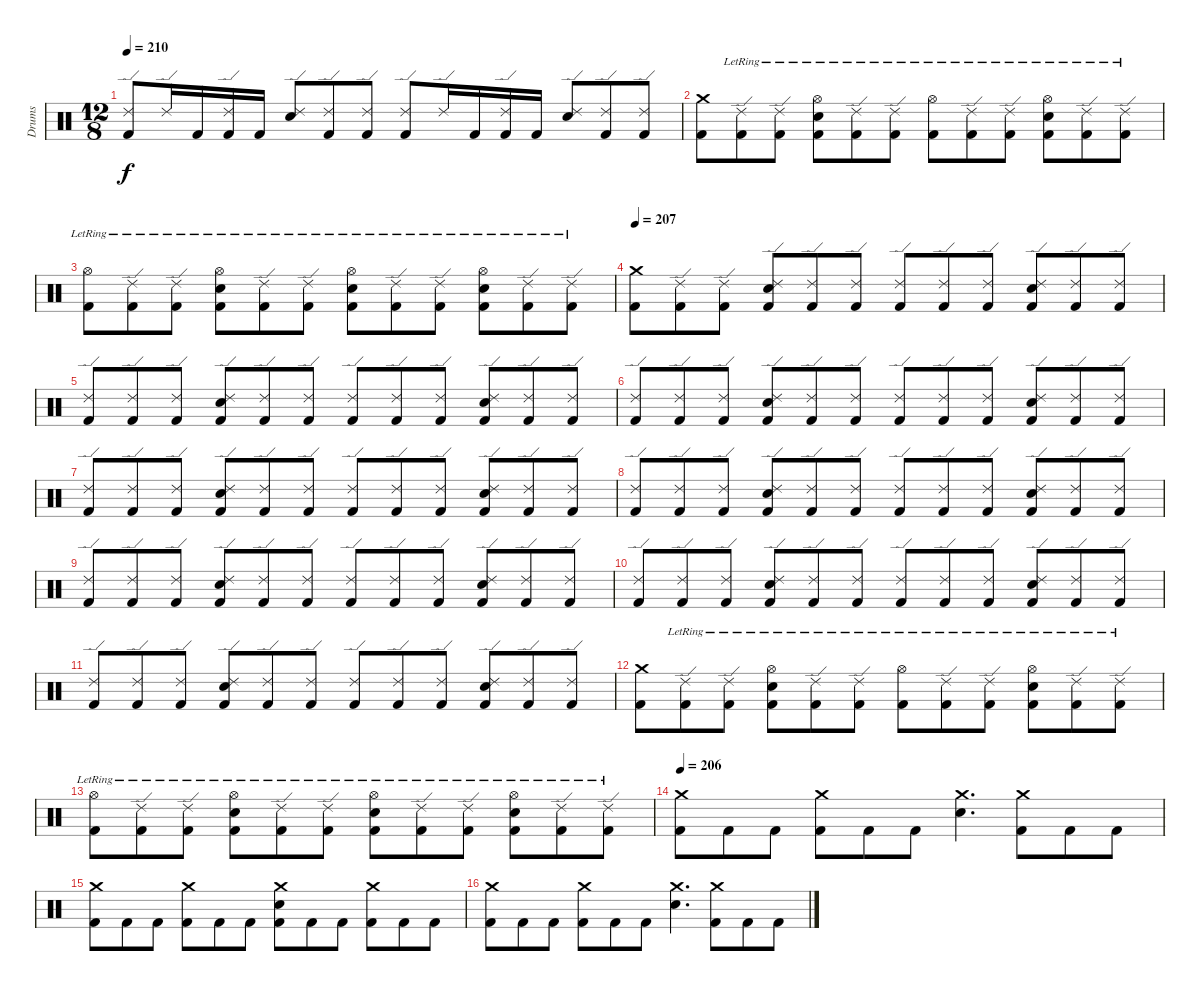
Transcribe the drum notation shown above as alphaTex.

\track ("Drums" "Drums") {instrument percussion}
\staff {score}
\articulation defaults
\ts (12 8)
\tempo 210
\clef neutral
\ks c
("Ride (edge) 2" "Kick (hit) 2").8{dy f} "Ride (edge) 2".16 "Kick (hit) 2".16 ("Ride (edge) 2" "Kick (hit) 2").16 "Kick (hit) 2".16 ("Ride (edge) 2" "Snare (hit) 2").8 ("Ride (edge) 2" "Kick (hit) 2").8 ("Ride (edge) 2" "Kick (hit) 2").8 ("Ride (edge) 2" "Kick (hit) 2").8 "Ride (edge) 2".16 "Kick (hit) 2".16 ("Ride (edge) 2" "Kick (hit) 2").16 "Kick (hit) 2".16 ("Ride (edge) 2" "Snare (hit) 2").8 ("Ride (edge) 2" "Kick (hit) 2").8 ("Ride (edge) 2" "Kick (hit) 2").8 |
("Crash medium (hit)" "Kick (hit) 2").8 ("Ride (edge) 2"{lr} "Kick (hit) 2").8 ("Ride (edge) 2"{lr} "Kick (hit) 2").8 ("Hi-Hat (open)"{lr} "Kick (hit) 2" "Snare (hit) 2").8 ("Ride (edge) 2"{lr} "Kick (hit) 2").8 ("Ride (edge) 2"{lr} "Kick (hit) 2").8 ("Hi-Hat (open)"{lr} "Kick (hit) 2").8 ("Ride (edge) 2"{lr} "Kick (hit) 2").8 ("Ride (edge) 2"{lr} "Kick (hit) 2").8 ("Hi-Hat (open)"{lr} "Kick (hit) 2" "Snare (hit) 2").8 ("Ride (edge) 2"{lr} "Kick (hit) 2").8 ("Ride (edge) 2"{lr} "Kick (hit) 2").8 |
("Hi-Hat (open)"{lr} "Kick (hit) 2").8 ("Ride (edge) 2"{lr} "Kick (hit) 2").8 ("Ride (edge) 2"{lr} "Kick (hit) 2").8 ("Hi-Hat (open)"{lr} "Kick (hit) 2" "Snare (hit) 2").8 ("Ride (edge) 2"{lr} "Kick (hit) 2").8 ("Ride (edge) 2"{lr} "Kick (hit) 2").8 ("Hi-Hat (open)"{lr} "Kick (hit) 2" "Snare (hit) 2").8 ("Ride (edge) 2"{lr} "Kick (hit) 2").8 ("Ride (edge) 2"{lr} "Kick (hit) 2").8 ("Hi-Hat (open)"{lr} "Kick (hit) 2" "Snare (hit) 2").8 ("Ride (edge) 2"{lr} "Kick (hit) 2").8 ("Ride (edge) 2"{lr} "Kick (hit) 2").8 |
\tempo 207
("Crash medium (hit)" "Kick (hit) 2").8 ("Ride (edge) 2" "Kick (hit) 2").8 ("Ride (edge) 2" "Kick (hit) 2").8 ("Ride (edge) 2" "Kick (hit) 2" "Snare (hit) 2").8 ("Ride (edge) 2" "Kick (hit) 2").8 ("Ride (edge) 2" "Kick (hit) 2").8 ("Ride (edge) 2" "Kick (hit) 2").8 ("Ride (edge) 2" "Kick (hit) 2").8 ("Ride (edge) 2" "Kick (hit) 2").8 ("Ride (edge) 2" "Kick (hit) 2" "Snare (hit) 2").8 ("Ride (edge) 2" "Kick (hit) 2").8 ("Ride (edge) 2" "Kick (hit) 2").8 |
("Ride (edge) 2" "Kick (hit) 2").8 ("Ride (edge) 2" "Kick (hit) 2").8 ("Ride (edge) 2" "Kick (hit) 2").8 ("Ride (edge) 2" "Kick (hit) 2" "Snare (hit) 2").8 ("Ride (edge) 2" "Kick (hit) 2").8 ("Ride (edge) 2" "Kick (hit) 2").8 ("Ride (edge) 2" "Kick (hit) 2").8 ("Ride (edge) 2" "Kick (hit) 2").8 ("Ride (edge) 2" "Kick (hit) 2").8 ("Ride (edge) 2" "Kick (hit) 2" "Snare (hit) 2").8 ("Ride (edge) 2" "Kick (hit) 2").8 ("Ride (edge) 2" "Kick (hit) 2").8 |
("Ride (edge) 2" "Kick (hit) 2").8 ("Ride (edge) 2" "Kick (hit) 2").8 ("Ride (edge) 2" "Kick (hit) 2").8 ("Ride (edge) 2" "Kick (hit) 2" "Snare (hit) 2").8 ("Ride (edge) 2" "Kick (hit) 2").8 ("Ride (edge) 2" "Kick (hit) 2").8 ("Ride (edge) 2" "Kick (hit) 2").8 ("Ride (edge) 2" "Kick (hit) 2").8 ("Ride (edge) 2" "Kick (hit) 2").8 ("Ride (edge) 2" "Kick (hit) 2" "Snare (hit) 2").8 ("Ride (edge) 2" "Kick (hit) 2").8 ("Ride (edge) 2" "Kick (hit) 2").8 |
("Ride (edge) 2" "Kick (hit) 2").8 ("Ride (edge) 2" "Kick (hit) 2").8 ("Ride (edge) 2" "Kick (hit) 2").8 ("Ride (edge) 2" "Kick (hit) 2" "Snare (hit) 2").8 ("Ride (edge) 2" "Kick (hit) 2").8 ("Ride (edge) 2" "Kick (hit) 2").8 ("Ride (edge) 2" "Kick (hit) 2").8 ("Ride (edge) 2" "Kick (hit) 2").8 ("Ride (edge) 2" "Kick (hit) 2").8 ("Ride (edge) 2" "Kick (hit) 2" "Snare (hit) 2").8 ("Ride (edge) 2" "Kick (hit) 2").8 ("Ride (edge) 2" "Kick (hit) 2").8 |
("Ride (edge) 2" "Kick (hit) 2").8 ("Ride (edge) 2" "Kick (hit) 2").8 ("Ride (edge) 2" "Kick (hit) 2").8 ("Ride (edge) 2" "Kick (hit) 2" "Snare (hit) 2").8 ("Ride (edge) 2" "Kick (hit) 2").8 ("Ride (edge) 2" "Kick (hit) 2").8 ("Ride (edge) 2" "Kick (hit) 2").8 ("Ride (edge) 2" "Kick (hit) 2").8 ("Ride (edge) 2" "Kick (hit) 2").8 ("Ride (edge) 2" "Kick (hit) 2" "Snare (hit) 2").8 ("Ride (edge) 2" "Kick (hit) 2").8 ("Ride (edge) 2" "Kick (hit) 2").8 |
("Ride (edge) 2" "Kick (hit) 2").8 ("Ride (edge) 2" "Kick (hit) 2").8 ("Ride (edge) 2" "Kick (hit) 2").8 ("Ride (edge) 2" "Kick (hit) 2" "Snare (hit) 2").8 ("Ride (edge) 2" "Kick (hit) 2").8 ("Ride (edge) 2" "Kick (hit) 2").8 ("Ride (edge) 2" "Kick (hit) 2").8 ("Ride (edge) 2" "Kick (hit) 2").8 ("Ride (edge) 2" "Kick (hit) 2").8 ("Ride (edge) 2" "Kick (hit) 2" "Snare (hit) 2").8 ("Ride (edge) 2" "Kick (hit) 2").8 ("Ride (edge) 2" "Kick (hit) 2").8 |
("Ride (edge) 2" "Kick (hit) 2").8 ("Ride (edge) 2" "Kick (hit) 2").8 ("Ride (edge) 2" "Kick (hit) 2").8 ("Ride (edge) 2" "Kick (hit) 2" "Snare (hit) 2").8 ("Ride (edge) 2" "Kick (hit) 2").8 ("Ride (edge) 2" "Kick (hit) 2").8 ("Ride (edge) 2" "Kick (hit) 2").8 ("Ride (edge) 2" "Kick (hit) 2").8 ("Ride (edge) 2" "Kick (hit) 2").8 ("Ride (edge) 2" "Kick (hit) 2" "Snare (hit) 2").8 ("Ride (edge) 2" "Kick (hit) 2").8 ("Ride (edge) 2" "Kick (hit) 2").8 |
("Ride (edge) 2" "Kick (hit) 2").8 ("Ride (edge) 2" "Kick (hit) 2").8 ("Ride (edge) 2" "Kick (hit) 2").8 ("Ride (edge) 2" "Kick (hit) 2" "Snare (hit) 2").8 ("Ride (edge) 2" "Kick (hit) 2").8 ("Ride (edge) 2" "Kick (hit) 2").8 ("Ride (edge) 2" "Kick (hit) 2").8 ("Ride (edge) 2" "Kick (hit) 2").8 ("Ride (edge) 2" "Kick (hit) 2").8 ("Ride (edge) 2" "Kick (hit) 2" "Snare (hit) 2").8 ("Ride (edge) 2" "Kick (hit) 2").8 ("Ride (edge) 2" "Kick (hit) 2").8 |
("Crash medium (hit)" "Kick (hit) 2").8 ("Ride (edge) 2"{lr} "Kick (hit) 2").8 ("Ride (edge) 2"{lr} "Kick (hit) 2").8 ("Hi-Hat (open)"{lr} "Kick (hit) 2" "Snare (hit) 2").8 ("Ride (edge) 2"{lr} "Kick (hit) 2").8 ("Ride (edge) 2"{lr} "Kick (hit) 2").8 ("Hi-Hat (open)"{lr} "Kick (hit) 2").8 ("Ride (edge) 2"{lr} "Kick (hit) 2").8 ("Ride (edge) 2"{lr} "Kick (hit) 2").8 ("Hi-Hat (open)"{lr} "Kick (hit) 2" "Snare (hit) 2").8 ("Ride (edge) 2"{lr} "Kick (hit) 2").8 ("Ride (edge) 2"{lr} "Kick (hit) 2").8 |
("Hi-Hat (open)"{lr} "Kick (hit) 2").8 ("Ride (edge) 2"{lr} "Kick (hit) 2").8 ("Ride (edge) 2"{lr} "Kick (hit) 2").8 ("Hi-Hat (open)"{lr} "Kick (hit) 2" "Snare (hit) 2").8 ("Ride (edge) 2"{lr} "Kick (hit) 2").8 ("Ride (edge) 2"{lr} "Kick (hit) 2").8 ("Hi-Hat (open)"{lr} "Kick (hit) 2" "Snare (hit) 2").8 ("Ride (edge) 2"{lr} "Kick (hit) 2").8 ("Ride (edge) 2"{lr} "Kick (hit) 2").8 ("Hi-Hat (open)"{lr} "Kick (hit) 2" "Snare (hit) 2").8 ("Ride (edge) 2"{lr} "Kick (hit) 2").8 ("Ride (edge) 2"{lr} "Kick (hit) 2").8 |
\tempo 206
("Crash medium (hit)" "Kick (hit) 2").8 "Kick (hit) 2".8 "Kick (hit) 2".8 ("Crash medium (hit)" "Kick (hit) 2").8 "Kick (hit) 2".8 "Kick (hit) 2".8 ("Crash medium (hit)" "Snare (hit) 2").4{d} ("Crash medium (hit)" "Kick (hit) 2").8 "Kick (hit) 2".8 "Kick (hit) 2".8 |
("Crash medium (hit)" "Kick (hit) 2").8 "Kick (hit) 2".8 "Kick (hit) 2".8 ("Crash medium (hit)" "Kick (hit) 2").8 "Kick (hit) 2".8 "Kick (hit) 2".8 ("Crash medium (hit)" "Kick (hit) 2" "Snare (hit) 2").8 "Kick (hit) 2".8 "Kick (hit) 2".8 ("Crash medium (hit)" "Kick (hit) 2").8 "Kick (hit) 2".8 "Kick (hit) 2".8 |
("Crash medium (hit)" "Kick (hit) 2").8 "Kick (hit) 2".8 "Kick (hit) 2".8 ("Crash medium (hit)" "Kick (hit) 2").8 "Kick (hit) 2".8 "Kick (hit) 2".8 ("Crash medium (hit)" "Snare (hit) 2").4{d} ("Crash medium (hit)" "Kick (hit) 2").8 "Kick (hit) 2".8 "Kick (hit) 2".8
